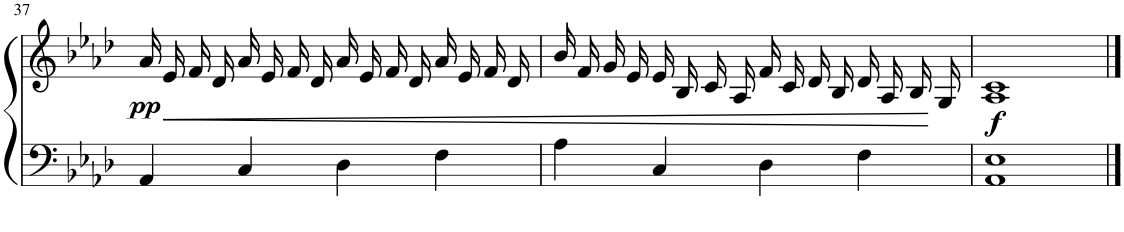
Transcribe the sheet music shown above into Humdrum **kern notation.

**kern	**kern	**dynam
*part1	*part1	*part1
*staff2	*staff1	*staff1/2
*I"Piano	*	*
*I'Pno.	*	*
!!LO:PB:g=z
*clefF4	*clefG2	*
*k[b-e-a-d-]	*k[b-e-a-d-]	*
*A-:	*A-:	*
*M4/4	*M4/4	*
=37	=37	=37
!	!	!LO:DY:b
4AA-/	16a-/LL	pp
!	!	!LO:HP:b
.	16e-/J	<
.	16f/L	.
.	16d-/JJ	.
4C/	16a-/LL	.
.	16e-/J	.
.	16f/L	.
.	16d-/JJ	.
4D-\	16a-/LL	.
.	16e-/J	.
.	16f/L	.
.	16d-/JJ	.
4F\	16a-/LL	.
.	16e-/J	.
.	16f/L	.
.	16d-/JJ	.
=38	=38	=38
4A-\	16b-/LL	.
.	16f/J	.
.	16g/L	.
.	16e-/JJ	.
4C/	16e-/LL	.
.	16B-/J	.
.	16c/L	.
.	16A-/JJ	.
4D-\	16f/LL	.
.	16c/J	.
.	16d-/L	.
.	16B-/JJ	.
4F\	16d-/LL	.
.	16A-/J	.
.	16B-/L	.
.	16G/JJ	[
=39	=39	=39
!	!	!LO:DY:b
1AA- 1E-	1A- 1c	f
==	==	==
*-	*-	*-
